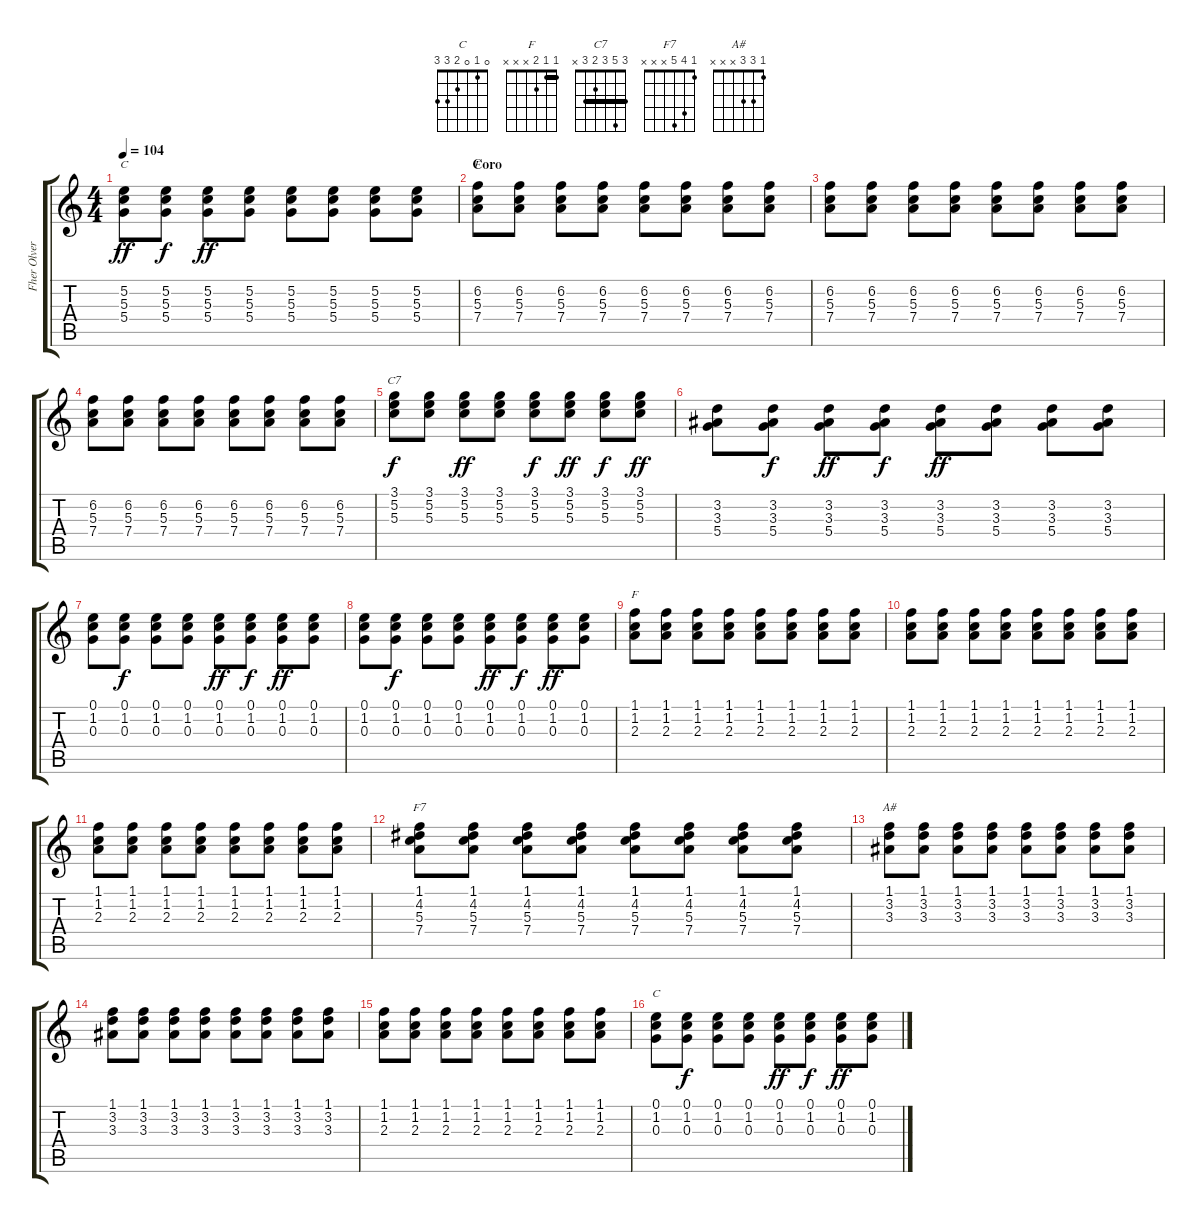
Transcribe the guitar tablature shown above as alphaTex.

\track ("Fher Olvera" "Fher Olver") {instrument acousticguitarsteel}
\staff {score tabs}
\tuning (E4 B3 G3 D3 A2 E2) {hide}
\chord ("C" x 5 5 5 x x) {barre 5}
\chord ("F" x 6 5 7 x x) {firstfret 5}
\chord ("C7" 3 5 3 2 3 x) {barre 3}
\chord ("F" 1 1 2 x x x) {barre 1}
\chord ("F7" 1 4 5 x x x)
\chord ("A#" 1 3 3 x x x)
\chord ("C" 0 1 0 2 3 3)
\ts (4 4)
\tempo 104
\clef g2
\ks c
(5.2 5.3 5.4).8{ch "C" dy ff} (5.2 5.3 5.4).8{dy f} (5.2 5.3 5.4).8{dy ff} (5.2 5.3 5.4).8 (5.2 5.3 5.4).8 (5.2 5.3 5.4).8 (5.2 5.3 5.4).8 (5.2 5.3 5.4).8 |
\section ("" "Coro")
(6.2 5.3 7.4).8{ch "F"} (6.2 5.3 7.4).8 (6.2 5.3 7.4).8 (6.2 5.3 7.4).8 (6.2 5.3 7.4).8 (6.2 5.3 7.4).8 (6.2 5.3 7.4).8 (6.2 5.3 7.4).8 |
(6.2 5.3 7.4).8 (6.2 5.3 7.4).8 (6.2 5.3 7.4).8 (6.2 5.3 7.4).8 (6.2 5.3 7.4).8 (6.2 5.3 7.4).8 (6.2 5.3 7.4).8 (6.2 5.3 7.4).8 |
(6.2 5.3 7.4).8 (6.2 5.3 7.4).8 (6.2 5.3 7.4).8 (6.2 5.3 7.4).8 (6.2 5.3 7.4).8 (6.2 5.3 7.4).8 (6.2 5.3 7.4).8 (6.2 5.3 7.4).8 |
(3.1 5.2 5.3).8{ch "C7" dy f} (3.1 5.2 5.3).8 (3.1 5.2 5.3).8{dy ff} (3.1 5.2 5.3).8 (3.1 5.2 5.3).8{dy f} (3.1 5.2 5.3).8{dy ff} (3.1 5.2 5.3).8{dy f} (3.1 5.2 5.3).8{dy ff} |
(3.2 3.3 5.4).8 (3.2 3.3 5.4).8{dy f} (3.2 3.3 5.4).8{dy ff} (3.2 3.3 5.4).8{dy f} (3.2 3.3 5.4).8{dy ff} (3.2 3.3 5.4).8 (3.2 3.3 5.4).8 (3.2 3.3 5.4).8 |
(0.1 1.2 0.3).8 (0.1 1.2 0.3).8{dy f} (0.1 1.2 0.3).8 (0.1 1.2 0.3).8 (0.1 1.2 0.3).8{dy ff} (0.1 1.2 0.3).8{dy f} (0.1 1.2 0.3).8{dy ff} (0.1 1.2 0.3).8 |
(0.1 1.2 0.3).8 (0.1 1.2 0.3).8{dy f} (0.1 1.2 0.3).8 (0.1 1.2 0.3).8 (0.1 1.2 0.3).8{dy ff} (0.1 1.2 0.3).8{dy f} (0.1 1.2 0.3).8{dy ff} (0.1 1.2 0.3).8 |
(1.1 1.2 2.3).8{ch "F"} (1.1 1.2 2.3).8 (1.1 1.2 2.3).8 (1.1 1.2 2.3).8 (1.1 1.2 2.3).8 (1.1 1.2 2.3).8 (1.1 1.2 2.3).8 (1.1 1.2 2.3).8 |
(1.1 1.2 2.3).8 (1.1 1.2 2.3).8 (1.1 1.2 2.3).8 (1.1 1.2 2.3).8 (1.1 1.2 2.3).8 (1.1 1.2 2.3).8 (1.1 1.2 2.3).8 (1.1 1.2 2.3).8 |
(1.1 1.2 2.3).8 (1.1 1.2 2.3).8 (1.1 1.2 2.3).8 (1.1 1.2 2.3).8 (1.1 1.2 2.3).8 (1.1 1.2 2.3).8 (1.1 1.2 2.3).8 (1.1 1.2 2.3).8 |
(1.1 4.2 5.3 7.4).8{ch "F7"} (1.1 4.2 5.3 7.4).8 (1.1 4.2 5.3 7.4).8 (1.1 4.2 5.3 7.4).8 (1.1 4.2 5.3 7.4).8 (1.1 4.2 5.3 7.4).8 (1.1 4.2 5.3 7.4).8 (1.1 4.2 5.3 7.4).8 |
(1.1 3.2 3.3).8{ch "A#"} (1.1 3.2 3.3).8 (1.1 3.2 3.3).8 (1.1 3.2 3.3).8 (1.1 3.2 3.3).8 (1.1 3.2 3.3).8 (1.1 3.2 3.3).8 (1.1 3.2 3.3).8 |
(1.1 3.2 3.3).8 (1.1 3.2 3.3).8 (1.1 3.2 3.3).8 (1.1 3.2 3.3).8 (1.1 3.2 3.3).8 (1.1 3.2 3.3).8 (1.1 3.2 3.3).8 (1.1 3.2 3.3).8 |
(1.1 1.2 2.3).8 (1.1 1.2 2.3).8 (1.1 1.2 2.3).8 (1.1 1.2 2.3).8 (1.1 1.2 2.3).8 (1.1 1.2 2.3).8 (1.1 1.2 2.3).8 (1.1 1.2 2.3).8 |
(0.1 1.2 0.3).8{ch "C"} (0.1 1.2 0.3).8{dy f} (0.1 1.2 0.3).8 (0.1 1.2 0.3).8 (0.1 1.2 0.3).8{dy ff} (0.1 1.2 0.3).8{dy f} (0.1 1.2 0.3).8{dy ff} (0.1 1.2 0.3).8
